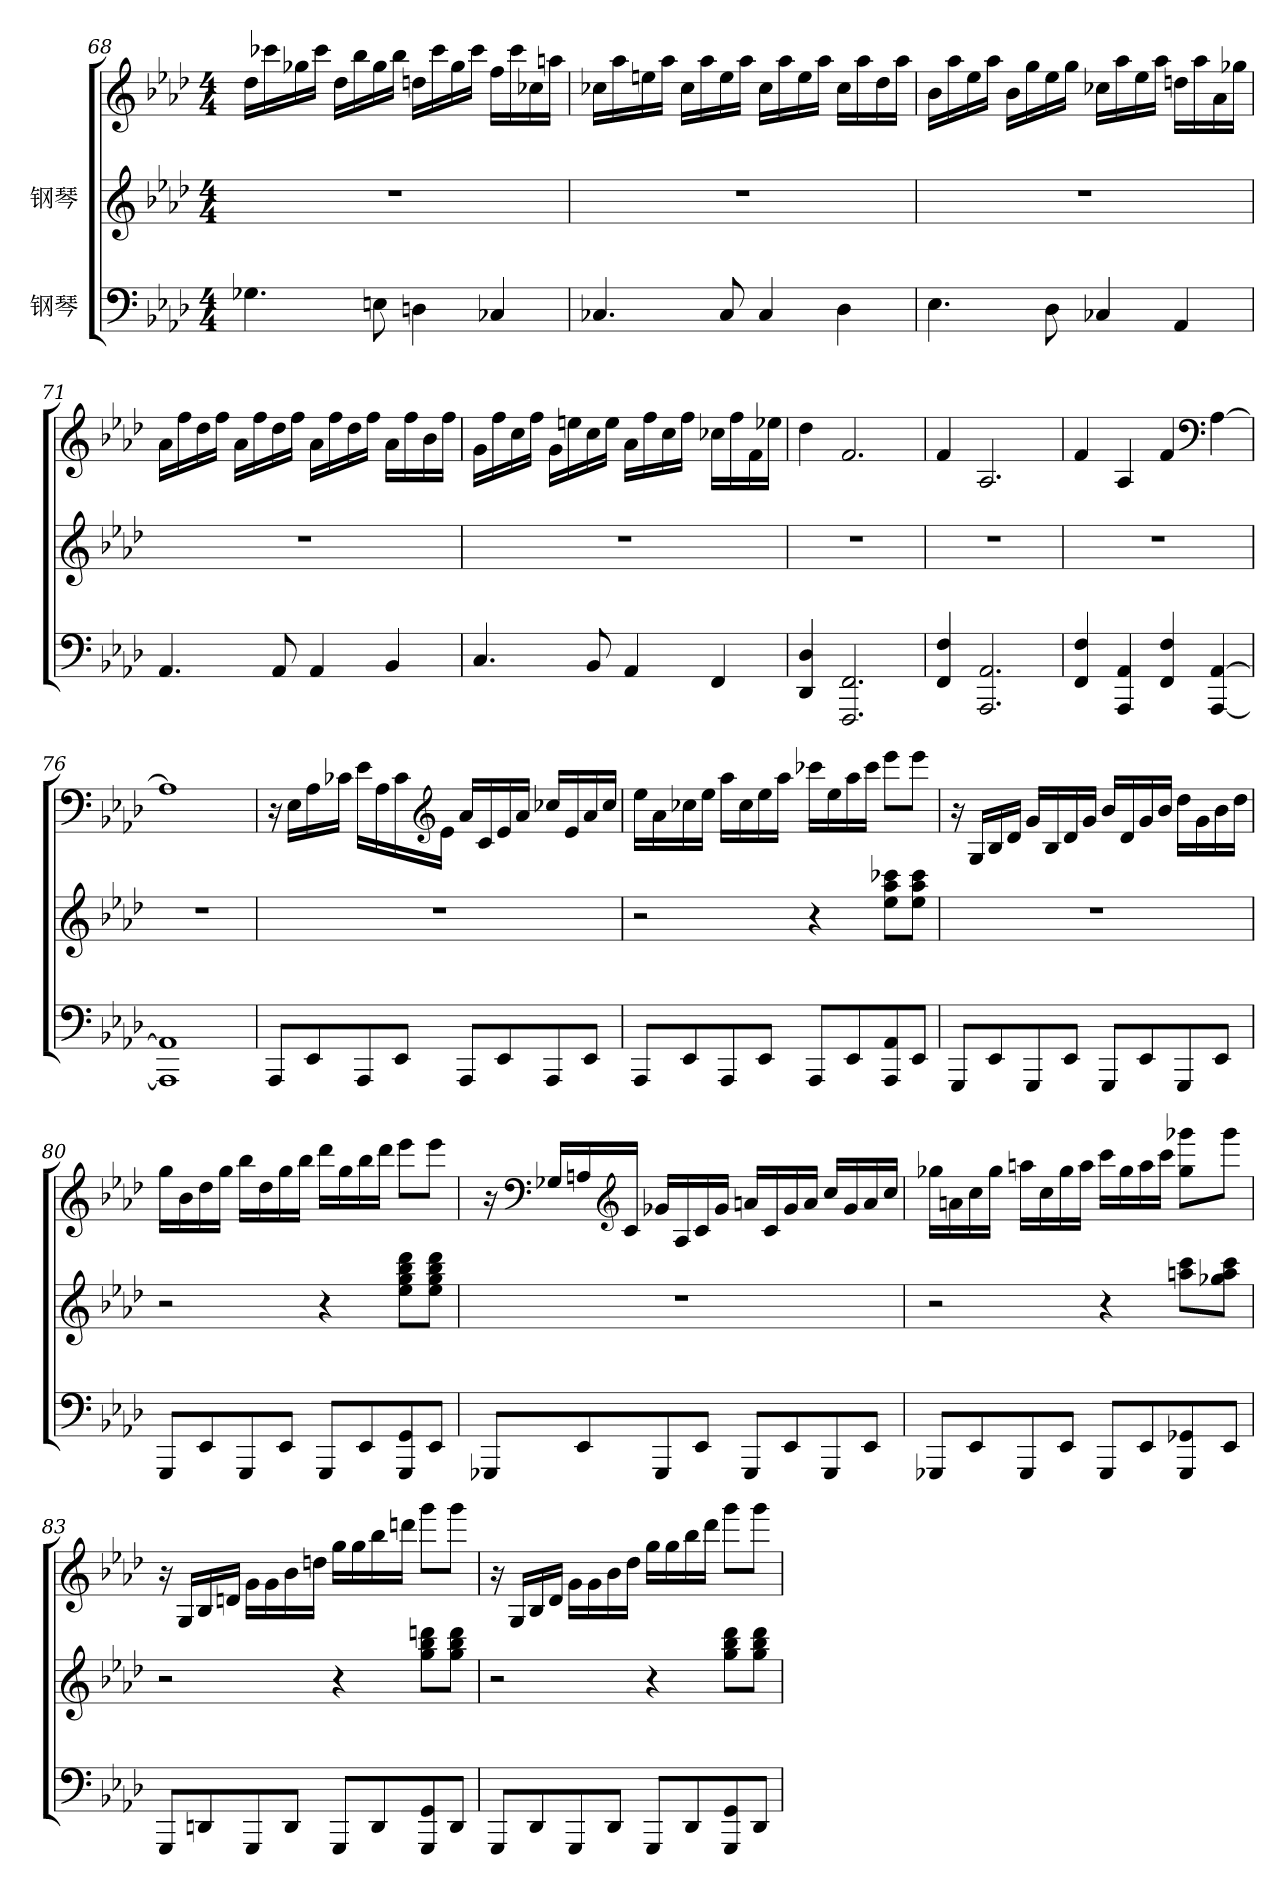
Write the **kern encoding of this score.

**kern	**kern	**kern
*part2	*part1	*part1
*staff3	*staff2	*staff1
*I"钢琴	*I"钢琴	*
*clefF4	*clefG2	*clefG2
*k[b-e-a-d-]	*k[b-e-a-d-]	*k[b-e-a-d-]
*M4/4	*M4/4	*M4/4
=68	=68	=68
4.G-X\	1r	16dd-\LL
.	.	16ccc-X\
.	.	16gg-X\
.	.	16ccc-\JJ
.	.	16dd-\LL
.	.	16bb-\
8En\	.	16gg-\
.	.	16bb-\JJ
4Dn\	.	16ddn\LL
.	.	16ccc-\
.	.	16gg-\
.	.	16ccc-\JJ
4C-X/	.	16ff\LL
.	.	16ccc-\
.	.	16cc-X\
.	.	16aan\JJ
!!LO:LB:g=z
=69	=69	=69
4.C-X/	1r	16cc-X\LL
.	.	16aa-\
.	.	16een\
.	.	16aa-\JJ
.	.	16cc-\LL
.	.	16aa-\
8C-/	.	16ee\
.	.	16aa-\JJ
4C-/	.	16cc-\LL
.	.	16aa-\
.	.	16ee\
.	.	16aa-\JJ
4D-\	.	16cc-\LL
.	.	16aa-\
.	.	16dd-\
.	.	16aa-\JJ
=70	=70	=70
4.E-\	1r	16b-\LL
.	.	16aa-\
.	.	16ee-\
.	.	16aa-\JJ
.	.	16b-\LL
.	.	16gg\
8D-\	.	16ee-\
.	.	16gg\JJ
4C-X/	.	16cc-X\LL
.	.	16aa-\
.	.	16ee-\
.	.	16aa-\JJ
4AA-/	.	16ddn\LL
.	.	16aa-\
.	.	16a-\
.	.	16gg-X\JJ
!!LO:PB:g=z
=71	=71	=71
4.AA-/	1r	16a-\LL
.	.	16ff\
.	.	16dd-\
.	.	16ff\JJ
.	.	16a-\LL
.	.	16ff\
8AA-/	.	16dd-\
.	.	16ff\JJ
4AA-/	.	16a-\LL
.	.	16ff\
.	.	16dd-\
.	.	16ff\JJ
4BB-/	.	16a-\LL
.	.	16ff\
.	.	16b-\
.	.	16ff\JJ
=72	=72	=72
4.C/	1r	16g\LL
.	.	16ff\
.	.	16cc\
.	.	16ff\JJ
.	.	16g\LL
.	.	16een\
8BB-/	.	16cc\
.	.	16ee\JJ
4AA-/	.	16a-\LL
.	.	16ff\
.	.	16cc\
.	.	16ff\JJ
4FF/	.	16cc-X\LL
.	.	16ff\
.	.	16f\
.	.	16ee-X\JJ
=73	=73	=73
4DD-/ 4D-/	1r	4dd-\
*	*	*MM166
2.FFF/ 2.FF/	.	2.f/
=74	=74	=74
*	*	*MM160
4FF/ 4F/	1r	4f/
*	*	*MM158
2.AAA-/ 2.AA-/	.	2.A-/
!!LO:LB:g=z
=75	=75	=75
*	*	*MM151
4FF/ 4F/	1r	4f/
*	*	*MM149
4AAA-/ 4AA-/	.	4A-/
*	*	*MM147
4FF/ 4F/	.	4f/
*	*	*clefF4
*	*	*MM145
[4AAA-/ [4AA-/	.	[4A-\
=76	=76	=76
*	*	*MM143
1AAA-] 1AA-]	1r	1A-]
=77	=77	=77
*	*	*MM168
8AAA-/L	1r	16r
.	.	16E-\LL
8EE-/	.	16A-\
.	.	16c-X\JJ
8AAA-/	.	16e-\LL
.	.	16A-\
8EE-/J	.	16c-\
*	*	*clefG2
.	.	16e-\JJ
8AAA-/L	.	16a-/LL
.	.	16c-/
8EE-/	.	16e-/
.	.	16a-/JJ
8AAA-/	.	16cc-X/LL
.	.	16e-/
8EE-/J	.	16a-/
.	.	16cc-/JJ
!!LO:LB:g=z
=78	=78	=78
8AAA-/L	2r	16ee-\LL
.	.	16a-\
8EE-/	.	16cc-X\
.	.	16ee-\JJ
8AAA-/	.	16aa-\LL
.	.	16cc-\
8EE-/J	.	16ee-\
.	.	16aa-\JJ
8AAA-/L	4r	16ccc-X\LL
.	.	16ee-\
8EE-/	.	16aa-\
.	.	16ccc-\JJ
8AAA-/ 8AA-/	8ee-\ 8aa-\ 8ccc-X\L	8eee-\L
8EE-/J	8ee-\ 8aa-\ 8ccc-\J	8eee-\J
=79	=79	=79
8GGG/L	1r	16r
.	.	16G/LL
8EE-/	.	16B-/
.	.	16d-/JJ
8GGG/	.	16g/LL
.	.	16B-/
8EE-/J	.	16d-/
.	.	16g/JJ
8GGG/L	.	16b-/LL
.	.	16d-/
8EE-/	.	16g/
.	.	16b-/JJ
8GGG/	.	16dd-\LL
.	.	16g\
8EE-/J	.	16b-\
.	.	16dd-\JJ
!!LO:LB:g=z
=80	=80	=80
8GGG/L	2r	16gg\LL
.	.	16b-\
8EE-/	.	16dd-\
.	.	16gg\JJ
8GGG/	.	16bb-\LL
.	.	16dd-\
8EE-/J	.	16gg\
.	.	16bb-\JJ
8GGG/L	4r	16ddd-\LL
.	.	16gg\
8EE-/	.	16bb-\
.	.	16ddd-\JJ
8GGG/ 8GG/	8ee-\ 8gg\ 8bb-\ 8ddd-\L	8eee-\L
8EE-/J	8ee-\ 8gg\ 8bb-\ 8ddd-\J	8eee-\J
=81	=81	=81
8GGG-X/L	1r	16r
*	*	*clefF4
.	.	16G-X/LL
8EE-/	.	16An/
*	*	*clefG2
.	.	16c/JJ
8GGG-/	.	16g-X/LL
.	.	16A/
8EE-/J	.	16c/
.	.	16g-/JJ
8GGG-/L	.	16an/LL
.	.	16c/
8EE-/	.	16g-/
.	.	16a/JJ
8GGG-/	.	16cc/LL
.	.	16g-/
8EE-/J	.	16a/
.	.	16cc/JJ
!!LO:PB:g=z
=82	=82	=82
8GGG-X/L	2r	16gg-X\LL
.	.	16an\
8EE-/	.	16cc\
.	.	16gg-\JJ
8GGG-/	.	16aan\LL
.	.	16cc\
8EE-/J	.	16gg-\
.	.	16aa\JJ
8GGG-/L	4r	16ccc\LL
.	.	16gg-\
8EE-/	.	16aa\
.	.	16ccc\JJ
8GGG-/ 8GG-X/	8aan\ 8ccc\L	8gg-\ 8ggg-X\L
8EE-/J	8gg-X\ 8aa\ 8ccc\J	8ggg-\J
=83	=83	=83
8GGG/L	2r	16r
.	.	16G/LL
8DDn/	.	16B-/
.	.	16dn/JJ
8GGG/	.	16g\LL
.	.	16g\
8DD/J	.	16b-\
.	.	16ddn\JJ
8GGG/L	4r	16gg\LL
.	.	16gg\
8DD/	.	16bb-\
.	.	16dddn\JJ
8GGG/ 8GG/	8gg\ 8bb-\ 8dddn\L	8ggg\L
8DD/J	8gg\ 8bb-\ 8ddd\J	8ggg\J
!!LO:LB:g=z
=84	=84	=84
8GGG/L	2r	16r
.	.	16G/LL
8DD-/	.	16B-/
.	.	16d-/JJ
8GGG/	.	16g\LL
.	.	16g\
8DD-/J	.	16b-\
.	.	16dd-\JJ
8GGG/L	4r	16gg\LL
.	.	16gg\
8DD-/	.	16bb-\
.	.	16ddd-\JJ
8GGG/ 8GG/	8gg\ 8bb-\ 8ddd-\L	8ggg\L
8DD-/J	8gg\ 8bb-\ 8ddd-\J	8ggg\J
=	=	=
*-	*-	*-
